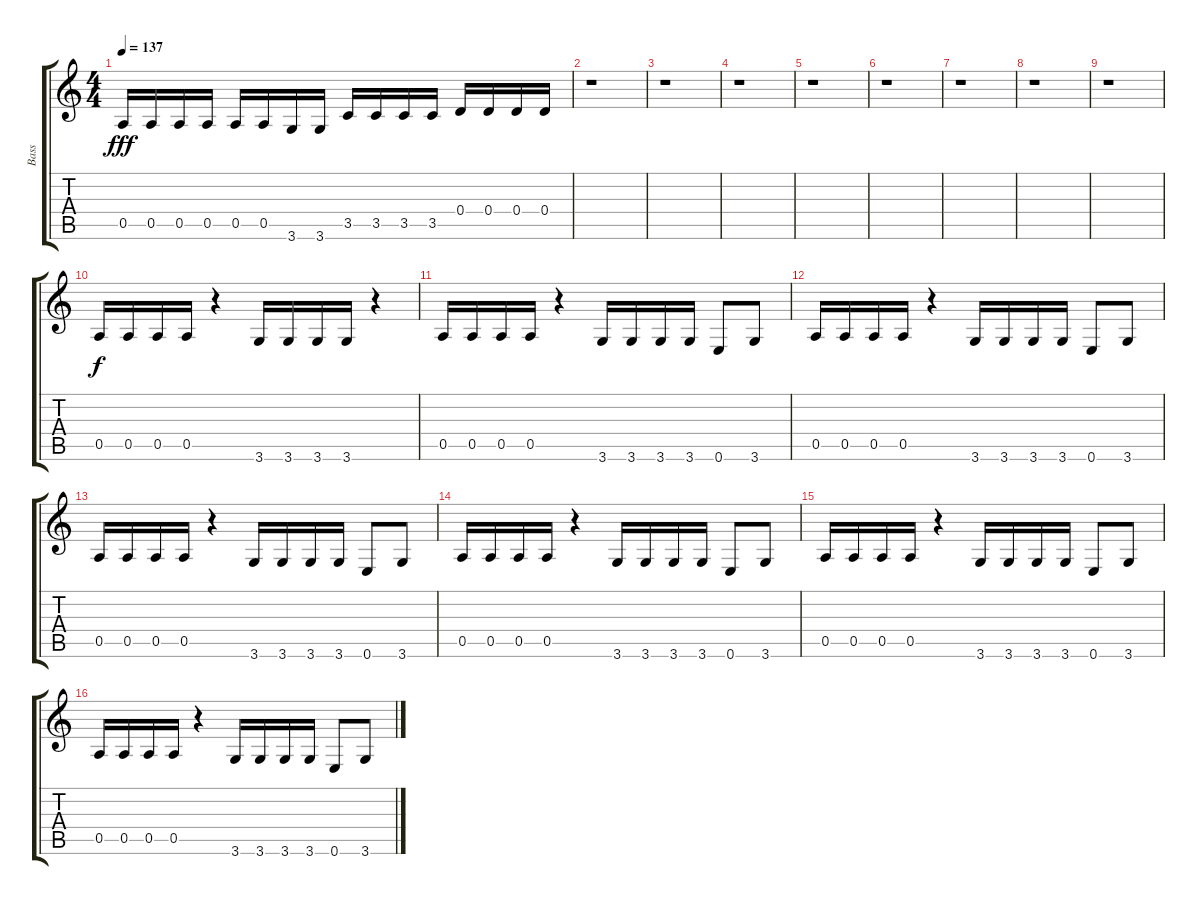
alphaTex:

\track ("Bass " "Bass ") {instrument synthbass2}
\staff {score tabs}
\tuning (E4 B3 G3 D3 A2 E2) {hide}
\ts (4 4)
\tempo 137
\clef g2
\ks c
0.5.16{dy fff} 0.5.16 0.5.16 0.5.16 0.5.16 0.5.16 3.6.16 3.6.16 3.5.16 3.5.16 3.5.16 3.5.16 0.4.16 0.4.16 0.4.16 0.4.16 |
r.1 |
r.1 |
r.1 |
r.1 |
r.1 |
r.1 |
r.1 |
r.1 |
0.5.16{dy f} 0.5.16 0.5.16 0.5.16 r.4 3.6.16 3.6.16 3.6.16 3.6.16 r.4 |
0.5.16 0.5.16 0.5.16 0.5.16 r.4 3.6.16 3.6.16 3.6.16 3.6.16 0.6.8 3.6.8 |
0.5.16 0.5.16 0.5.16 0.5.16 r.4 3.6.16 3.6.16 3.6.16 3.6.16 0.6.8 3.6.8 |
0.5.16 0.5.16 0.5.16 0.5.16 r.4 3.6.16 3.6.16 3.6.16 3.6.16 0.6.8 3.6.8 |
0.5.16 0.5.16 0.5.16 0.5.16 r.4 3.6.16 3.6.16 3.6.16 3.6.16 0.6.8 3.6.8 |
0.5.16 0.5.16 0.5.16 0.5.16 r.4 3.6.16 3.6.16 3.6.16 3.6.16 0.6.8 3.6.8 |
0.5.16 0.5.16 0.5.16 0.5.16 r.4 3.6.16 3.6.16 3.6.16 3.6.16 0.6.8 3.6.8
